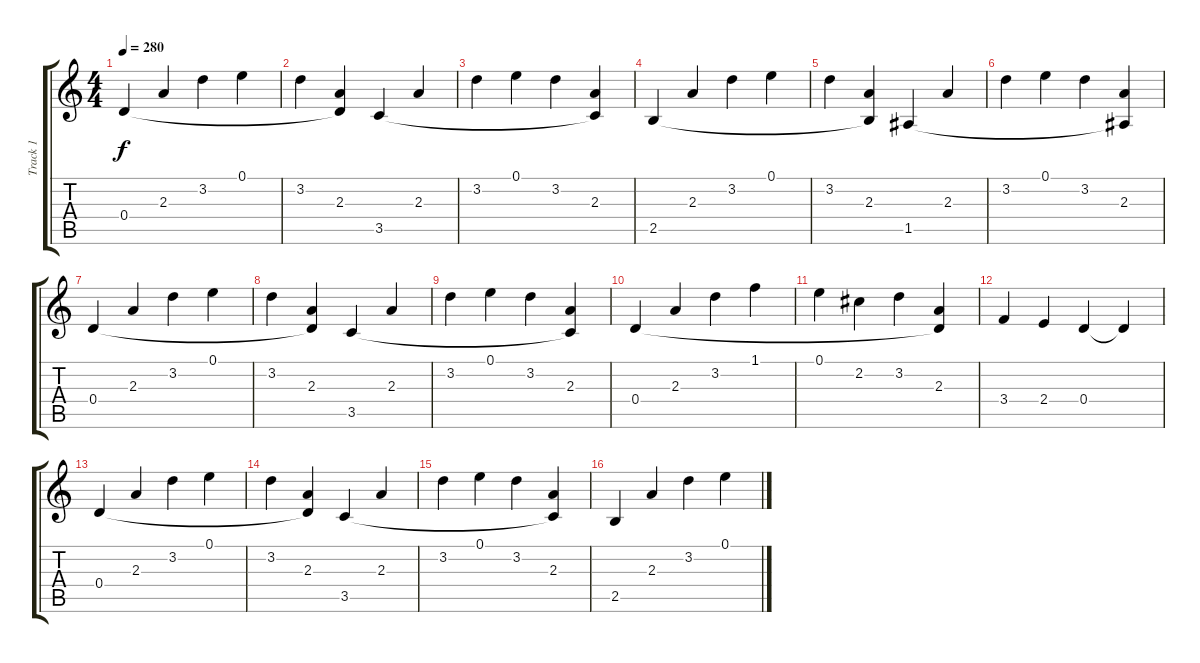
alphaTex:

\track ("Track 1" "Track 1") {instrument acousticguitarnylon}
\staff {score tabs}
\tuning (E4 B3 G3 D3 A2 E2) {hide}
\ts (4 4)
\tempo 280
\clef g2
\ks c
0.4.4{dy f instrument acousticguitarnylon} 2.3.4 3.2.4 0.1.4 |
3.2.4 (2.3 0.4{t}).4 3.5.4 2.3.4 |
3.2.4 0.1.4 3.2.4 (2.3 3.5{t}).4 |
2.5.4 2.3.4 3.2.4 0.1.4 |
3.2.4 (2.3 2.5{t}).4 1.5.4 2.3.4 |
3.2.4 0.1.4 3.2.4 (2.3 1.5{t}).4 |
0.4.4 2.3.4 3.2.4 0.1.4 |
3.2.4 (2.3 0.4{t}).4 3.5.4 2.3.4 |
3.2.4 0.1.4 3.2.4 (2.3 3.5{t}).4 |
0.4.4 2.3.4 3.2.4 1.1.4 |
0.1.4 2.2.4 3.2.4 (2.3 0.4{t}).4 |
3.4.4 2.4.4 0.4.4 0.4{t}.4 |
0.4.4 2.3.4 3.2.4 0.1.4 |
3.2.4 (2.3 0.4{t}).4 3.5.4 2.3.4 |
3.2.4 0.1.4 3.2.4 (2.3 3.5{t}).4 |
2.5.4 2.3.4 3.2.4 0.1.4
